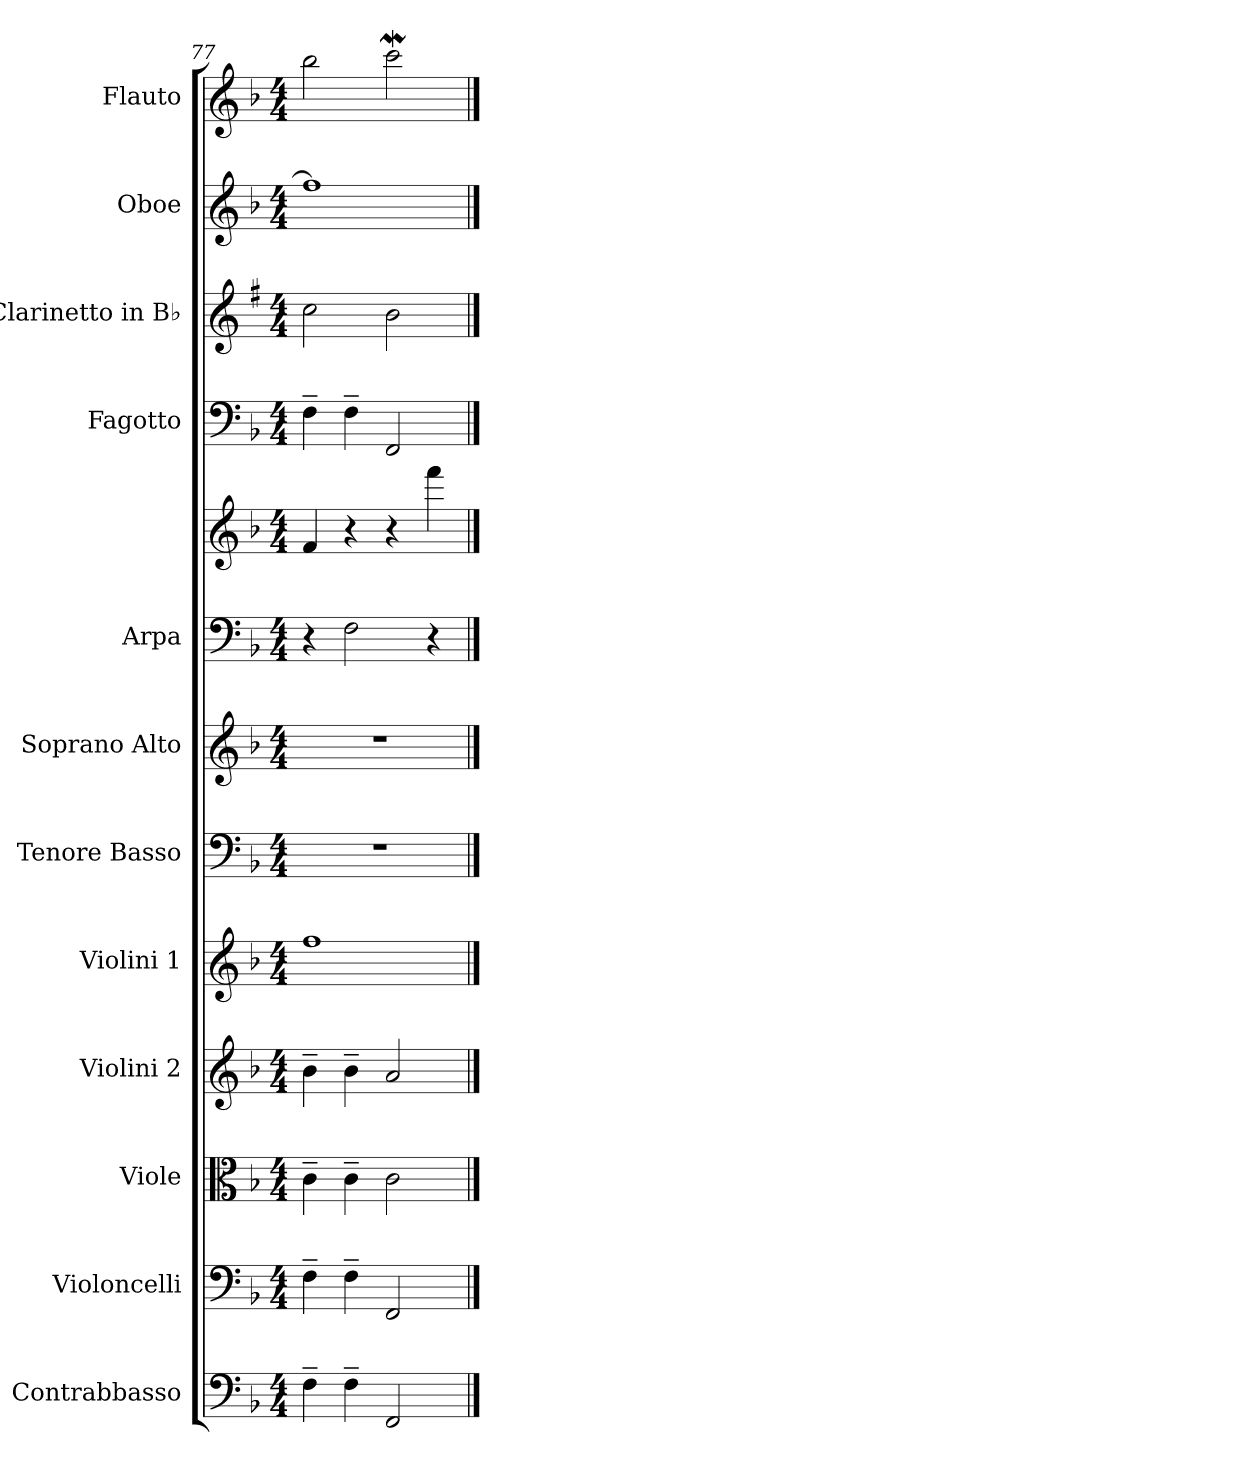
**kern	**kern	**kern	**kern	**kern	**kern	**kern	**kern	**kern	**kern	**kern	**kern	**kern
*part12	*part11	*part10	*part9	*part8	*part7	*part6	*part5	*part5	*part4	*part3	*part2	*part1
*staff13	*staff12	*staff11	*staff10	*staff9	*staff8	*staff7	*staff6	*staff5	*staff4	*staff3	*staff2	*staff1
*I"Contrabbasso	*I"Violoncelli	*I"Viole	*I"Violini 2	*I"Violini 1	*I"Tenore Basso	*I"Soprano Alto	*I"Arpa	*	*I"Fagotto	*I"Clarinetto in B♭	*I"Oboe	*I"Flauto
*I'C-b.	*I'V-c.	*I'V-le	*I'V-ni 2	*I'V-ni 1	*I'T B	*I'S A	*I'Ar.	*	*I'Fag.	*I'Cl. in B♭	*I'Ob.	*I'Fl.
*clefF4	*clefF4	*clefC3	*clefG2	*clefG2	*clefF4	*clefG2	*clefF4	*clefG2	*clefF4	*clefG2	*clefG2	*clefG2
*	*	*	*	*	*	*	*	*	*	*ITrd1c2	*	*
*k[b-]	*k[b-]	*k[b-]	*k[b-]	*k[b-]	*k[b-]	*k[b-]	*k[b-]	*k[b-]	*k[b-]	*k[b-]	*k[b-]	*k[b-]
*M4/4	*M4/4	*M4/4	*M4/4	*M4/4	*M4/4	*M4/4	*M4/4	*M4/4	*M4/4	*M4/4	*M4/4	*M4/4
=77	=77	=77	=77	=77	=77	=77	=77	=77	=77	=77	=77	=77
4F~	4F~	4c~	4b-~	1ff	1r	1r	4r	4f	4F~	2b-	1ff]	2bb-
4F~	4F~	4c~	4b-~	.	.	.	2F	4r	4F~	.	.	.
2FF	2FF	2c	2a	.	.	.	.	4r	2FF	2a	.	2cccW
.	.	.	.	.	.	.	4r	4fff	.	.	.	.
==	==	==	==	==	==	==	==	==	==	==	==	==
*-	*-	*-	*-	*-	*-	*-	*-	*-	*-	*-	*-	*-
